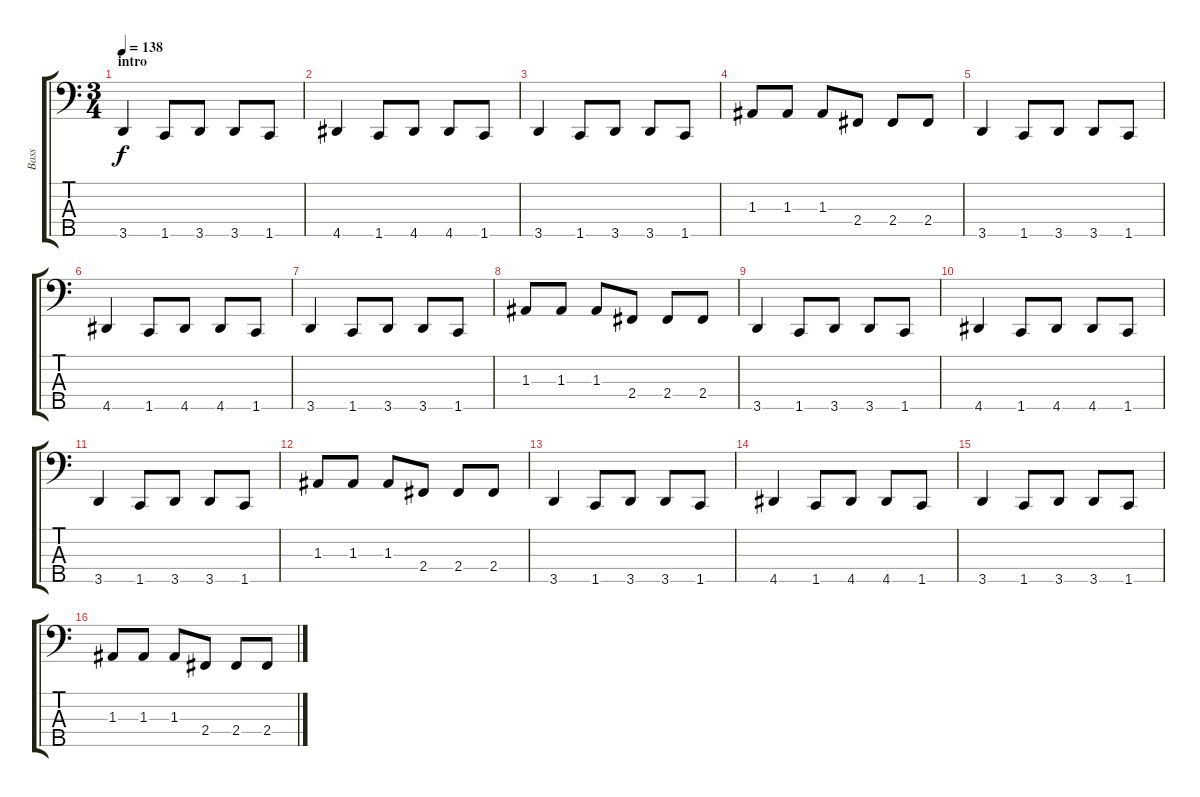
\track ("Bass" "Bass") {instrument electricbassfinger}
\staff {score tabs}
\tuning (G2 D2 A1 E1 B0) {hide}
\ts (3 4)
\section ("" "intro")
\tempo 138
\clef f4
\ks c
3.5.4{dy f instrument electricbassfinger} 1.5.8 3.5.8 3.5.8 1.5.8 |
4.5.4 1.5.8 4.5.8 4.5.8 1.5.8 |
3.5.4 1.5.8 3.5.8 3.5.8 1.5.8 |
1.3.8 1.3.8 1.3.8 2.4.8 2.4.8 2.4.8 |
3.5.4 1.5.8 3.5.8 3.5.8 1.5.8 |
4.5.4 1.5.8 4.5.8 4.5.8 1.5.8 |
3.5.4 1.5.8 3.5.8 3.5.8 1.5.8 |
1.3.8 1.3.8 1.3.8 2.4.8 2.4.8 2.4.8 |
3.5.4 1.5.8 3.5.8 3.5.8 1.5.8 |
4.5.4 1.5.8 4.5.8 4.5.8 1.5.8 |
3.5.4 1.5.8 3.5.8 3.5.8 1.5.8 |
1.3.8 1.3.8 1.3.8 2.4.8 2.4.8 2.4.8 |
3.5.4 1.5.8 3.5.8 3.5.8 1.5.8 |
4.5.4 1.5.8 4.5.8 4.5.8 1.5.8 |
3.5.4 1.5.8 3.5.8 3.5.8 1.5.8 |
1.3.8 1.3.8 1.3.8 2.4.8 2.4.8 2.4.8
